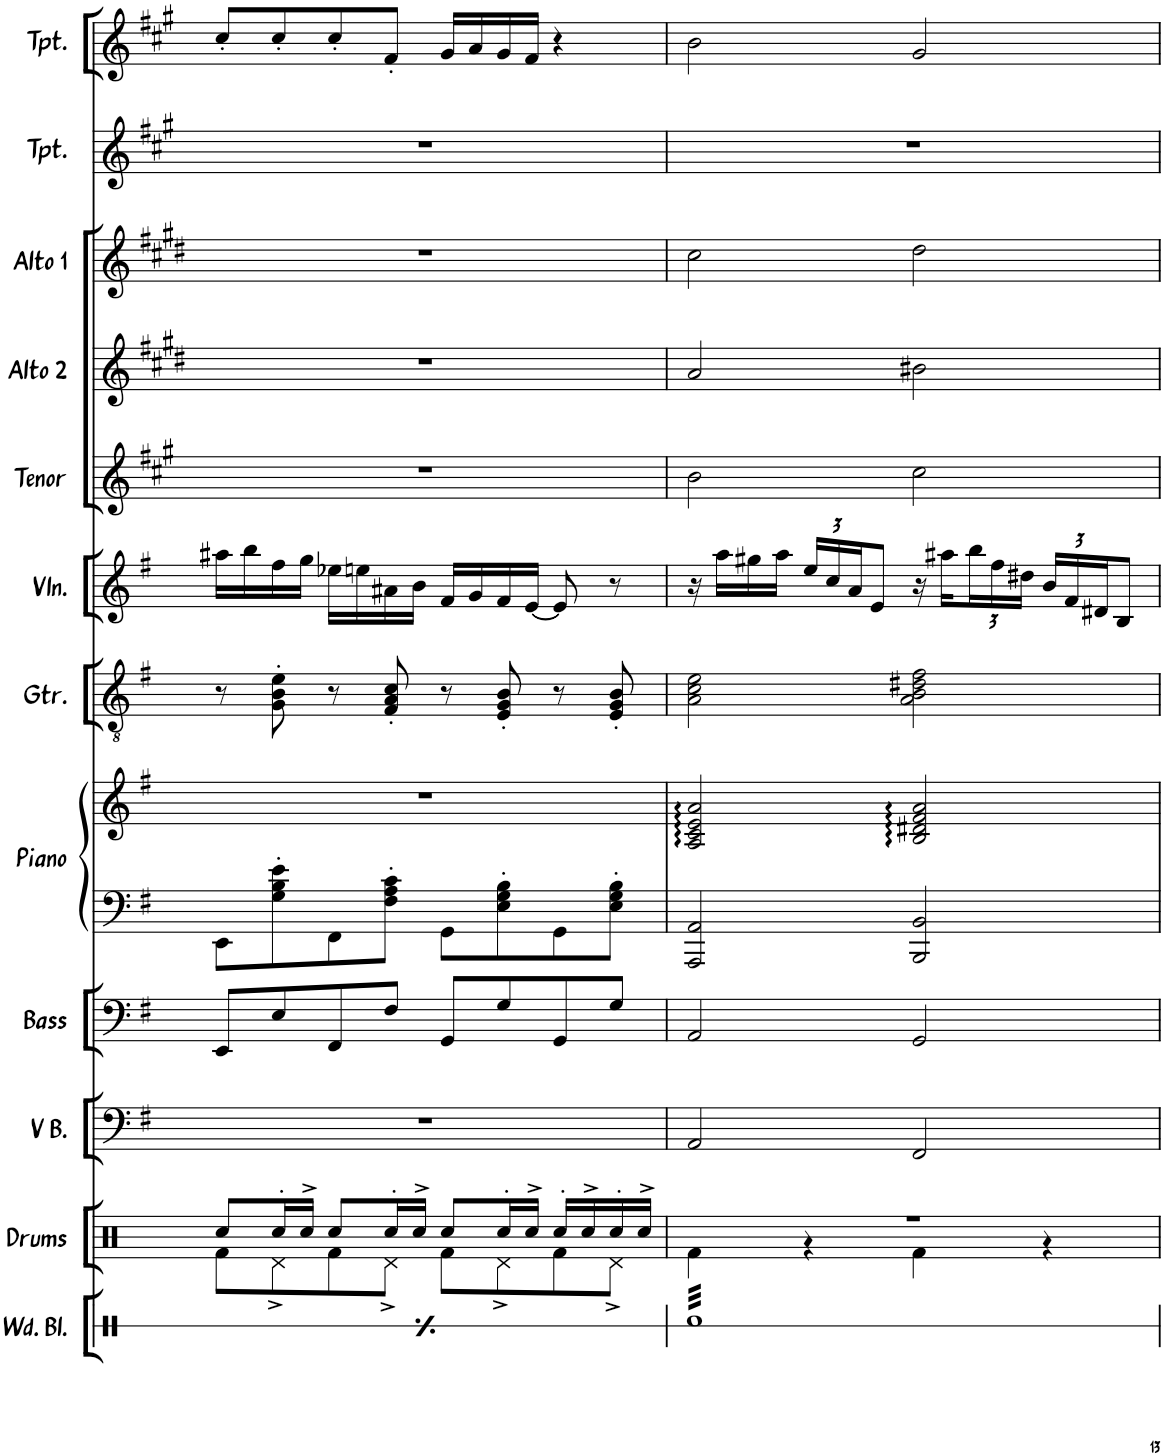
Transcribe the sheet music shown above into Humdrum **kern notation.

**kern	**kern	**kern	**kern	**kern	**kern	**kern	**kern	**kern	**kern	**kern	**kern	**kern	**kern
*part13	*part12	*part11	*part10	*part9	*part8	*part8	*part7	*part6	*part5	*part4	*part3	*part2	*part1
*staff14	*staff13	*staff12	*staff11	*staff10	*staff9	*staff8	*staff7	*staff6	*staff5	*staff4	*staff3	*staff2	*staff1
*I"Wood Blocks	*I"Drums	*I"Vocal Bass	*I"Double Bass	*I"Bass	*I"Piano	*	*I"Guitar	*I"Violin	*I"Tenor Sax	*I"Alto Sax 2	*I"Alto Sax 1	*I"Trumpet	*I"Trumpet
*I'Wd. Bl.	*I'Drums	*I'V B.	*I'Db.	*I'Bass	*I'Piano	*	*I'Gtr.	*I'Vln.	*I'Tenor	*I'Alto 2	*I'Alto 1	*I'Tpt.	*I'Tpt.
!!LO:PB:g=z
*clefX	*clefX	*clefF4	*clefF4	*clefF4	*clefF4	*clefG2	*clefGv2	*clefG2	*clefG2	*clefG2	*clefG2	*clefG2	*clefG2
*	*	*	*Trd7c12	*Trd7c12	*	*	*	*	*Trd8c14	*Trd5c9	*Trd5c9	*Trd1c2	*Trd1c2
*k[]	*k[]	*k[f#]	*k[f#]	*k[f#]	*k[f#]	*k[f#]	*k[f#]	*k[f#]	*k[f#c#g#]	*k[f#c#g#d#]	*k[f#c#g#d#]	*k[f#c#g#]	*k[f#c#g#]
*M4/4	*M4/4	*M4/4	*M4/4	*M4/4	*M4/4	*M4/4	*M4/4	*M4/4	*M4/4	*M4/4	*M4/4	*M4/4	*M4/4
=28	=28	=28	=28	=28	=28	=28	=28	=28	=28	=28	=28	=28	=28
*	*^	*	*	*	*	*	*	*	*	*	*	*	*
8Rf/	8Rcc/L	8Rf\L	1r	8EE/L	8EE/L	8EE\L	1r	8r	16aa#X\LL	1r	1r	1r	1r	8cc#'/L
.	.	.	.	.	.	.	.	.	16bb\	.	.	.	.	.
16r	16Rcc'/L	8Rd^\	.	8E/J	8E/	8G\' 8B\' 8e\'	.	8G\' 8B\' 8e\'	16ff#\	.	.	.	.	8cc#'/
16Rf^/	16Rcc^/JJ	.	.	.	.	.	.	.	16gg\JJ	.	.	.	.	.
4Rd/	8Rcc/L	8Rf\	.	8FF#/L	8FF#/	8FF#\	.	8r	16ee-X\LL	.	.	.	.	8cc#'/
.	.	.	.	.	.	.	.	.	16een\	.	.	.	.	.
.	16Rcc'/L	8Rd^\J	.	8F#/J	8F#/J	8F#\' 8A\' 8c\'J	.	8F#/' 8A/' 8c/'	16a#X\	.	.	.	.	8f#'/J
.	16Rcc^/JJ	.	.	.	.	.	.	.	16b\JJ	.	.	.	.	.
4Rf/	8Rcc/L	8Rf\L	.	8GG/L	8GG/L	8GG\L	.	8r	16f#/LL	.	.	.	.	16g#/LL
.	.	.	.	.	.	.	.	.	16g/	.	.	.	.	16a/
.	16Rcc'/L	8Rd^\	.	8G/J	8G/	8E\' 8G\' 8B\'	.	8E/' 8G/' 8B/'	16f#/	.	.	.	.	16g#/
.	16Rcc^/JJ	.	.	.	.	.	.	.	[16e/JJ	.	.	.	.	16f#/JJ
4Rf/	16Rcc'/LL	8Rf\	.	8GG/L	8GG/	8GG\	.	8r	8e/]	.	.	.	.	4r
.	16Rcc^/	.	.	.	.	.	.	.	.	.	.	.	.	.
.	16Rcc'/	8Rd^\J	.	8G/J	8G/J	8E\' 8G\' 8B\'J	.	8E/' 8G/' 8B/'	8r	.	.	.	.	.
.	16Rcc^/JJ	.	.	.	.	.	.	.	.	.	.	.	.	.
=29	=29	=29	=29	=29	=29	=29	=29	=29	=29	=29	=29	=29	=29	=29
*tremolo	*	*	*	*	*	*	*	*	*	*	*	*	*	*
32RfLLL	1r	4Rf\	2AA/	2AA	2AA/	2AAA/ 2AA/	2A/ 2c/ 2e/ 2a/	2A\ 2c\ 2e\	16r	2b\	2a/	2cc#\	1r	2b\
32Rf	.	.	.	.	.	.	.	.	.	.	.	.	.	.
32Rf	.	.	.	.	.	.	.	.	16aa\LL	.	.	.	.	.
32Rf	.	.	.	.	.	.	.	.	.	.	.	.	.	.
32Rf	.	.	.	.	.	.	.	.	16gg#X\	.	.	.	.	.
32Rf	.	.	.	.	.	.	.	.	.	.	.	.	.	.
32Rf	.	.	.	.	.	.	.	.	16aa\JJ	.	.	.	.	.
32Rf	.	.	.	.	.	.	.	.	.	.	.	.	.	.
*	*	*	*	*	*	*	*	*	*Xbrackettup	*	*	*	*	*
32Rf	.	4r	.	.	.	.	.	.	24ee/LL	.	.	.	.	.
32Rf	.	.	.	.	.	.	.	.	.	.	.	.	.	.
.	.	.	.	.	.	.	.	.	24cc/	.	.	.	.	.
32Rf	.	.	.	.	.	.	.	.	.	.	.	.	.	.
.	.	.	.	.	.	.	.	.	24a/J	.	.	.	.	.
32Rf	.	.	.	.	.	.	.	.	.	.	.	.	.	.
32Rf	.	.	.	.	.	.	.	.	8e/J	.	.	.	.	.
32Rf	.	.	.	.	.	.	.	.	.	.	.	.	.	.
32Rf	.	.	.	.	.	.	.	.	.	.	.	.	.	.
32Rf	.	.	.	.	.	.	.	.	.	.	.	.	.	.
32Rf	.	4Rf\	2FF#/	2GG	2GG/	2BBB/ 2BB/	2B/ 2d#X/ 2f#/ 2a/	2A\ 2B\ 2d#X\ 2f#\	16r	2cc#\	2b#X\	2dd#\	.	2g#/
32Rf	.	.	.	.	.	.	.	.	.	.	.	.	.	.
32Rf	.	.	.	.	.	.	.	.	16aa#X\LL	.	.	.	.	.
32Rf	.	.	.	.	.	.	.	.	.	.	.	.	.	.
32Rf	.	.	.	.	.	.	.	.	24bb\	.	.	.	.	.
32Rf	.	.	.	.	.	.	.	.	.	.	.	.	.	.
.	.	.	.	.	.	.	.	.	24ff#\	.	.	.	.	.
32Rf	.	.	.	.	.	.	.	.	.	.	.	.	.	.
.	.	.	.	.	.	.	.	.	24dd#X\JJ	.	.	.	.	.
32Rf	.	.	.	.	.	.	.	.	.	.	.	.	.	.
32Rf	.	4r	.	.	.	.	.	.	24b/LL	.	.	.	.	.
32Rf	.	.	.	.	.	.	.	.	.	.	.	.	.	.
.	.	.	.	.	.	.	.	.	24f#/	.	.	.	.	.
32Rf	.	.	.	.	.	.	.	.	.	.	.	.	.	.
.	.	.	.	.	.	.	.	.	24d#X/J	.	.	.	.	.
32Rf	.	.	.	.	.	.	.	.	.	.	.	.	.	.
32Rf	.	.	.	.	.	.	.	.	8B/J	.	.	.	.	.
32Rf	.	.	.	.	.	.	.	.	.	.	.	.	.	.
32Rf	.	.	.	.	.	.	.	.	.	.	.	.	.	.
32RfJJJ	.	.	.	.	.	.	.	.	.	.	.	.	.	.
*Xtremolo	*	*	*	*	*	*	*	*	*	*	*	*	*	*
*	*v	*v	*	*	*	*	*	*	*	*	*	*	*	*
=	=	=	=	=	=	=	=	=	=	=	=	=	=
*-	*-	*-	*-	*-	*-	*-	*-	*-	*-	*-	*-	*-	*-
